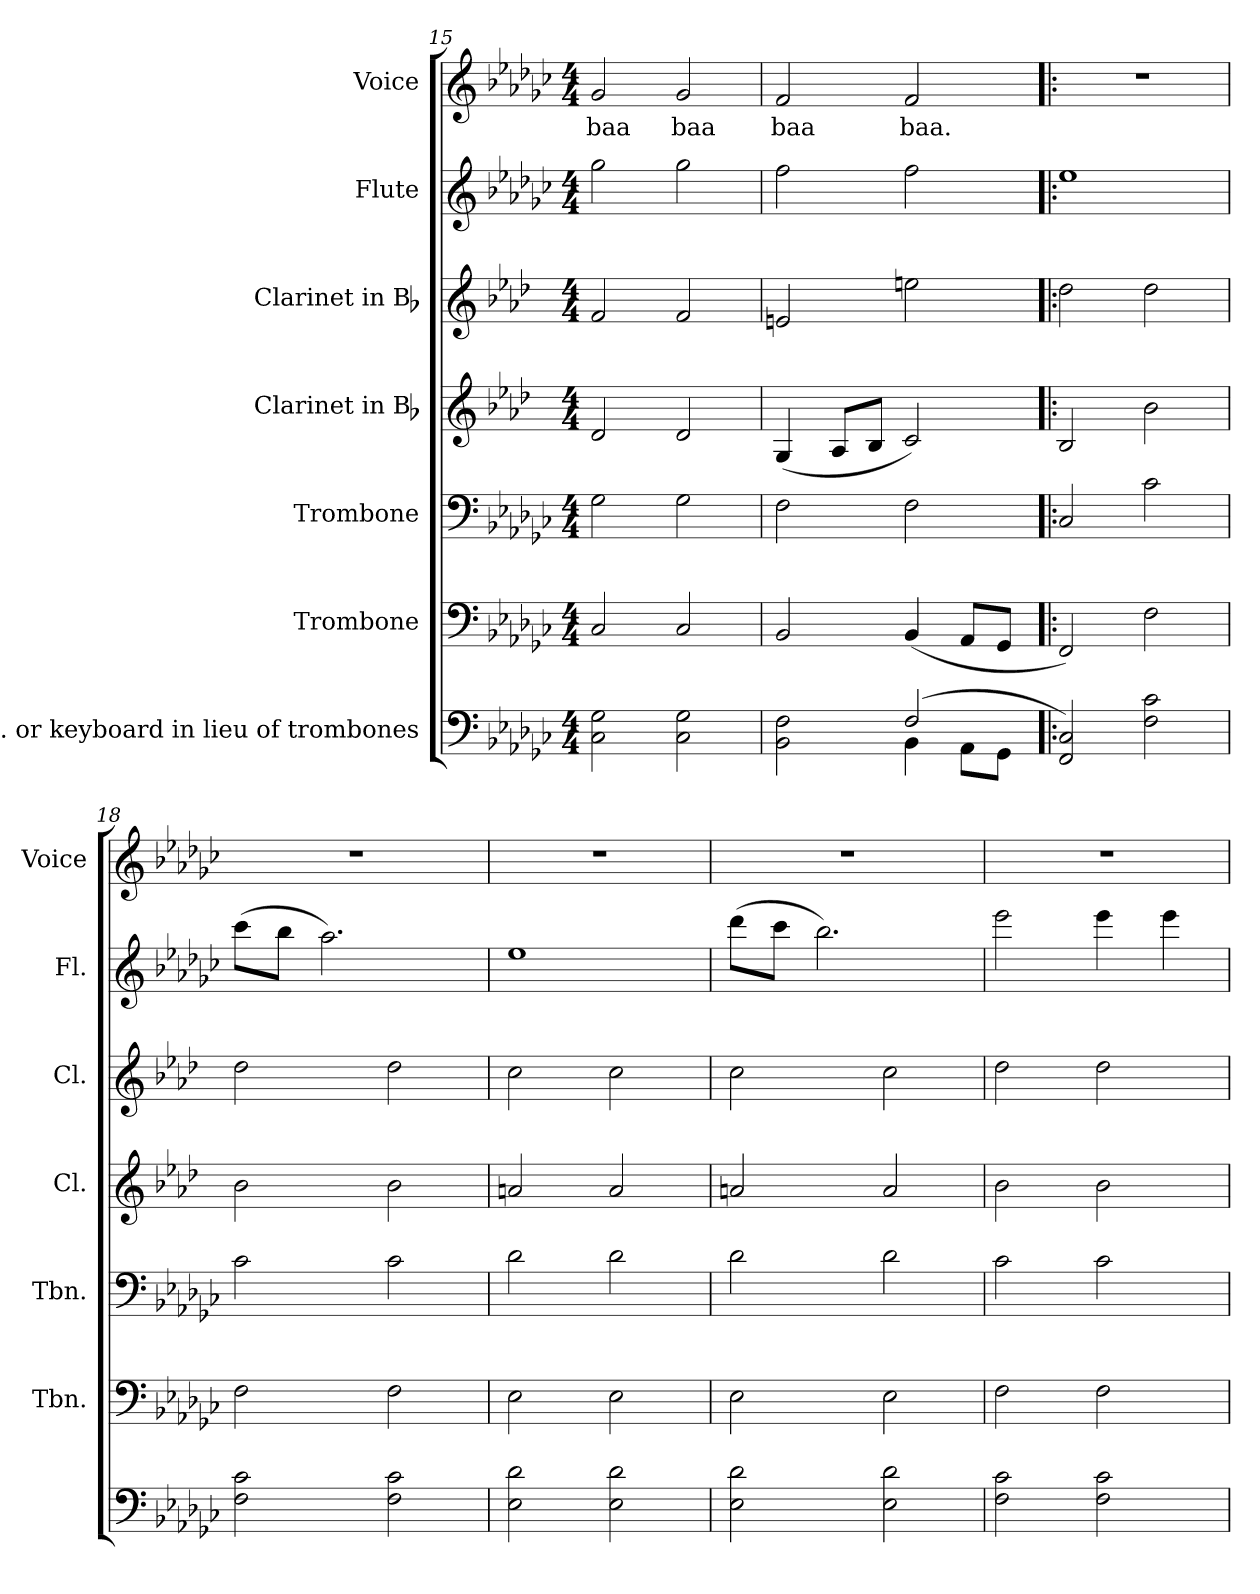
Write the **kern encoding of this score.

**kern	**kern	**kern	**kern	**kern	**kern	**kern	**text
*part7	*part6	*part5	*part4	*part3	*part2	*part1	*part1
*staff7	*staff6	*staff5	*staff4	*staff3	*staff2	*staff1	*staff1
*I"Synth. or keyboard in lieu of trombones	*I"Trombone	*I"Trombone	*I"Clarinet in Bb	*I"Clarinet in Bb	*I"Flute	*I"Voice	*
*	*I'Tbn.	*I'Tbn.	*I'Cl.	*I'Cl.	*I'Fl.	*I'Voice	*
!!LO:PB:g=z
*clefF4	*clefF4	*clefF4	*clefG2	*clefG2	*clefG2	*clefG2	*
*	*	*	*ITrd1c2	*ITrd1c2	*	*	*
*k[b-e-a-d-g-c-]	*k[b-e-a-d-g-c-]	*k[b-e-a-d-g-c-]	*k[b-e-a-d-g-c-]	*k[b-e-a-d-g-c-]	*k[b-e-a-d-g-c-]	*k[b-e-a-d-g-c-]	*
*G-:	*G-:	*G-:	*G-:	*G-:	*G-:	*G-:	*
*M4/4	*M4/4	*M4/4	*M4/4	*M4/4	*M4/4	*M4/4	*
=15	=15	=15	=15	=15	=15	=15	=15
!	!	!	!	!	!	!	!LO:LY:b:color=#000000
2C-i\ 2G-i	2C-i/	2G-i\	2c-i/	2e-i/	2gg-i\	2g-i/	baa
!	!	!	!	!	!	!	!LO:LY:b:color=#000000
2C-i\ 2G-i	2C-i/	2G-i\	2c-i/	2e-i/	2gg-i\	2g-i/	baa
=16	=16	=16	=16	=16	=16	=16	=16
*^	*	*	*	*	*	*	*
!	!	!	!	!	!	!	!	!LO:LY:b:color=#000000
2BB-i\ 2Fi	2ryy	2BB-i/	2Fi\	(4Fi/	2dni/	2ffi\	2fi/	baa
.	.	.	.	8G-i/L	.	.	.	.
.	.	.	.	8A-i/J	.	.	.	.
!	!	!	!	!	!	!	!	!LO:LY:b:color=#000000
(2Fi/	4BB-i\	(4BB-i/	2Fi\	2B-i/)	2ddni\	2ffi\	2fi/	baa.
.	8AA-i\L	8AA-i/L	.	.	.	.	.	.
.	8GG-i\J	8GG-i/J	.	.	.	.	.	.
*v	*v	*	*	*	*	*	*	*
=17!|:	=17!|:	=17!|:	=17!|:	=17!|:	=17!|:	=17!|:	=17!|:
2FFi/ 2C-i)	2FFi/)	2C-i/	2A-i/	2cc-i\	1ee-i	1r	.
2Fi\ 2c-i	2Fi\	2c-i\	2a-i\	2cc-i\	.	.	.
=18	=18	=18	=18	=18	=18	=18	=18
2Fi\ 2c-i	2Fi\	2c-i\	2a-i\	2cc-i\	(8ccc-i\L	1r	.
.	.	.	.	.	8bb-i\J	.	.
.	.	.	.	.	2.aa-i\)	.	.
2Fi\ 2c-i	2Fi\	2c-i\	2a-i\	2cc-i\	.	.	.
=19	=19	=19	=19	=19	=19	=19	=19
2E-i\ 2d-i	2E-i\	2d-i\	2gni/	2b-i\	1ee-i	1r	.
2E-i\ 2d-i	2E-i\	2d-i\	2gi/	2b-i\	.	.	.
=20	=20	=20	=20	=20	=20	=20	=20
2E-i\ 2d-i	2E-i\	2d-i\	2gni/	2b-i\	(8ddd-i\L	1r	.
.	.	.	.	.	8ccc-i\J	.	.
.	.	.	.	.	2.bb-i\)	.	.
2E-i\ 2d-i	2E-i\	2d-i\	2gi/	2b-i\	.	.	.
=21	=21	=21	=21	=21	=21	=21	=21
2Fi\ 2c-i	2Fi\	2c-i\	2a-i\	2cc-i\	2eee-i\	1r	.
2Fi\ 2c-i	2Fi\	2c-i\	2a-i\	2cc-i\	4eee-i\	.	.
.	.	.	.	.	4eee-i\	.	.
=	=	=	=	=	=	=	=
*-	*-	*-	*-	*-	*-	*-	*-
